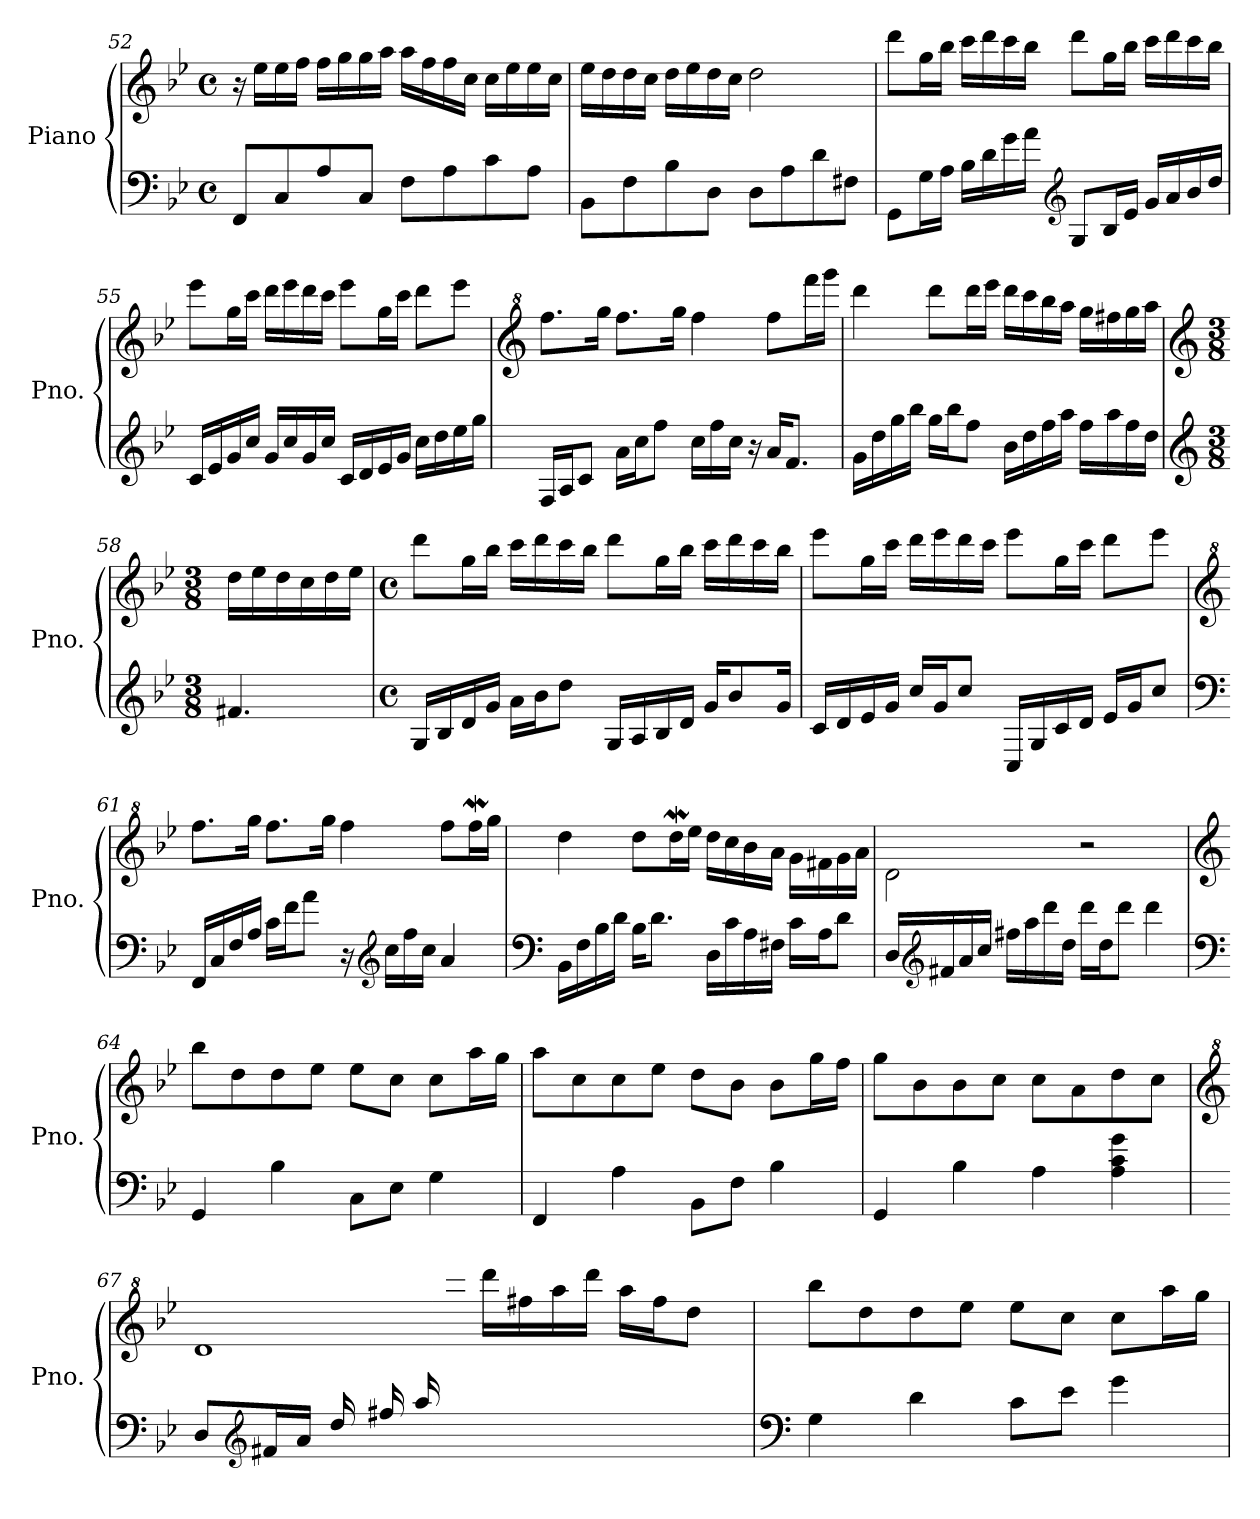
**kern	**kern
*part1	*part1
*staff2	*staff1
*I"Piano	*
*I'Pno.	*
*clefF4	*clefG2
*k[b-e-]	*k[b-e-]
*M4/4	*M4/4
*met(c)	*met(c)
=52	=52
8FF/L	16r
.	16ee-\LL
8C/	16ee-\
.	16ff\JJ
8A/	16ff\LL
.	16gg\
8C/J	16gg\
.	16aa\JJ
8F\L	16aa\LL
.	16ff\
8A\	16ff\
.	16cc\JJ
8c\	16cc\LL
.	16ee-\
8A\J	16ee-\
.	16cc\JJ
=53	=53
8BB-\L	16ee-\LL
.	16dd\
8F\	16dd\
.	16cc\JJ
8B-\	16dd\LL
.	16ee-\
8D\J	16dd\
.	16cc\JJ
8D\L	2dd\
8A\	.
8d\	.
8F#X\J	.
=54	=54
8GG\L	8ddd\L
16G\L	16gg\L
16A\JJ	16bb-\JJ
16B-\LL	16ccc\LL
16d\	16ddd\
16g\	16ccc\
16a\JJ	16bb-\JJ
*clefG2	*
8G/L	8ddd\L
16B-/L	16gg\L
16e-/JJ	16bb-\JJ
16g/LL	16ccc\LL
16a/	16ddd\
16b-/	16ccc\
16dd/JJ	16bb-\JJ
=55	=55
16c/LL	8eee-\L
16e-/	.
16g/	16gg\L
16cc/JJ	16ccc\JJ
16g/LL	16ddd\LL
16cc/	16eee-\
16g/	16ddd\
16cc/JJ	16ccc\JJ
16c/LL	8eee-\L
16d/	.
16e-/	16gg\L
16g/JJ	16ccc\JJ
16cc\LL	8ddd\L
16dd\	.
16ee-\	8eee-\J
16gg\JJ	.
=56	=56
*	*clefG^2
16F/LL	8.fff\L
16A/J	.
8c/J	.
.	16ggg\Jk
16a\LL	8.fff\L
16cc\J	.
8ff\J	.
.	16ggg\Jk
16cc\LL	4fff\
16ff\	.
16cc\JJ	.
16r	.
16a/KL	8fff\L
8.f/J	.
.	16ffff\L
.	16gggg\JJ
=57	=57
16g\LL	4dddd\
16dd\	.
16gg\	.
16bb-\JJ	.
16gg\LL	8dddd\L
16bb-\J	.
8ff\J	16dddd\L
.	16eeee-\JJ
16b-\LL	16dddd\LL
16dd\	16cccc\
16ff\	16bbb-\
16aa\JJ	16aaa\JJ
16ff\LL	16ggg\LL
16aa\	16fff#X\
16ff\	16ggg\
16dd\JJ	16aaa\JJ
=58	=58
*clefG2	*clefG2
*M3/8	*M3/8
4.f#X/	16dd\LL
.	16ee-\
.	16dd\
.	16cc\
.	16dd\
.	16ee-\JJ
=59	=59
*M4/4	*M4/4
*met(c)	*met(c)
16G/LL	8ddd\L
16B-/	.
16d/	16gg\L
16g/JJ	16bb-\JJ
16a\LL	16ccc\LL
16b-\J	16ddd\
8dd\J	16ccc\
.	16bb-\JJ
16G/LL	8ddd\L
16A/	.
16B-/	16gg\L
16d/JJ	16bb-\JJ
16g/KL	16ccc\LL
8b-/	16ddd\
.	16ccc\
16g/Jk	16bb-\JJ
=60	=60
16c/LL	8eee-\L
16d/	.
16e-/	16gg\L
16g/JJ	16ccc\JJ
16cc/LL	16ddd\LL
16g/J	16eee-\
8cc/J	16ddd\
.	16ccc\JJ
16C/LL	8eee-\L
16G/	.
16c/	16gg\L
16d/JJ	16ccc\JJ
16e-/LL	8ddd\L
16g/J	.
8cc/J	8eee-\J
=61	=61
*clefF4	*clefG^2
16FF/LL	8.fff\L
16C/	.
16F/	.
16A/JJ	16ggg\Jk
16c\LL	8.fff\L
16f\J	.
8a\J	.
.	16ggg\Jk
16r	4fff\
*clefG2	*
16cc\LL	.
16ff\	.
16cc\JJ	.
4a/	8fff\L
.	16fffW\L
.	16ggg\JJ
=62	=62
*clefF4	*
16BB-\LL	4ddd\
16F\	.
16B-\	.
16d\JJ	.
16B-\KL	8ddd\L
8.d\J	.
.	16dddW\L
.	16eee-\JJ
16D\LL	16ddd\LL
16c\	16ccc\
16A\	16bb-\
16F#X\JJ	16aa\JJ
16c\LL	16gg\LL
16A\J	16ff#X\
8d\J	16gg\
.	16aa\JJ
=63	=63
16D/LL	2dd\
*clefG2	*
16f#X/	.
16a/	.
16cc/JJ	.
16ff#X\LL	.
16aa\	.
16ddd\	.
16dd\JJ	.
16ddd\LL	2r
16dd\J	.
8ddd\J	.
4ddd\	.
=64	=64
*clefF4	*clefG2
4GG/	8bb-\L
.	8dd\
4B-\	8dd\
.	8ee-\J
8C\L	8ee-\L
8E-\J	8cc\J
4G\	8cc\L
.	16aa\L
.	16gg\JJ
=65	=65
4FF/	8aa\L
.	8cc\
4A\	8cc\
.	8ee-\J
8BB-\L	8dd\L
8F\J	8b-\J
4B-\	8b-\L
.	16gg\L
.	16ff\JJ
=66	=66
4GG/	8gg\L
.	8b-\
4B-\	8b-\
.	8cc\J
4A\	8cc\L
.	8a\
4A\ 4c\ 4g\	8dd\
.	8cc\J
=67	=67
*	*clefG^2
*	*^
8D/L	1dd	4..ryy
*clefG2	*	*
16f#X/L	.	.
16a/JJ	.	.
16dd/LL	.	.
16ff#X/	.	.
16aa/	.	.
2ryy	.	16cccc\JJ
.	.	16dddd\LL
.	.	16fff#X\
.	.	16aaa\
.	.	16dddd\JJ
.	.	16aaa\LL
.	.	16fff#\J
.	.	8ddd\J
16ryy	.	.
*	*v	*v
=68	=68
*clefF4	*
4G\	8bbb-\L
.	8ddd\
4d\	8ddd\
.	8eee-\J
8c\L	8eee-\L
8e-\J	8ccc\J
4g\	8ccc\L
.	16aaa\L
.	16ggg\JJ
=	=
*-	*-
